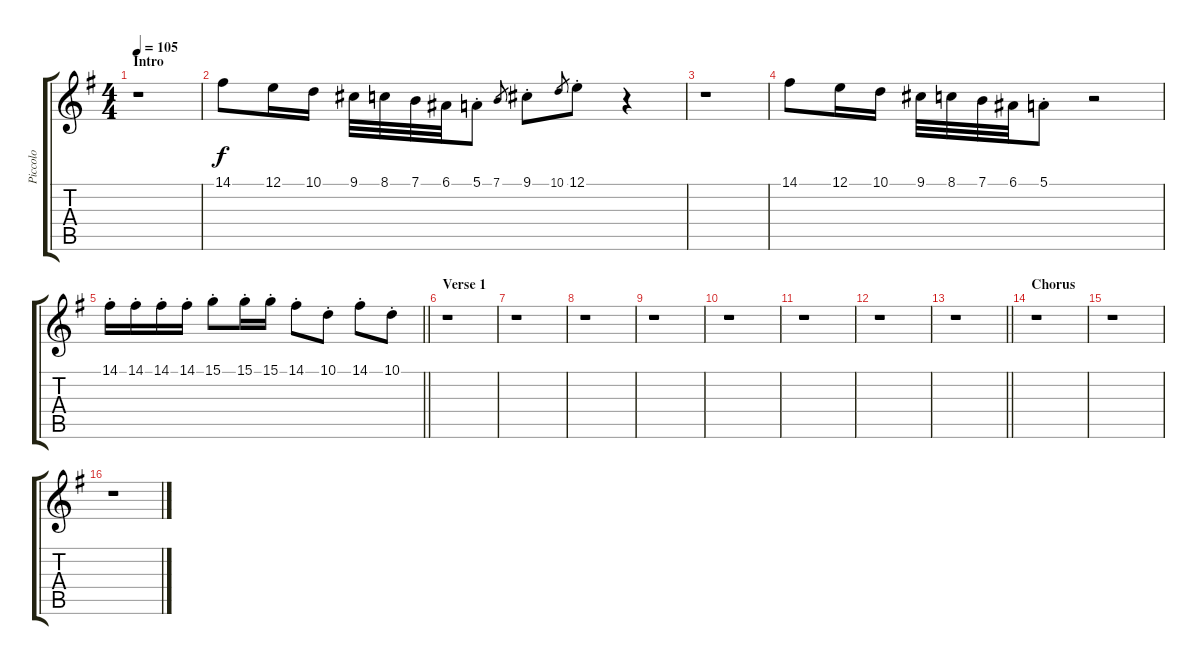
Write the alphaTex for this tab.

\track ("Piccolo" "Piccolo") {instrument piccolo}
\staff {score tabs}
\tuning (E4 B3 G3 D3 A2 E2) {hide}
\ts (4 4)
\section ("" "Intro")
\tempo 105
\clef g2
\ks g
r.1{dy f instrument piccolo} |
14.1.8 12.1.16 10.1.16 9.1.32 8.1.32 7.1.32 6.1.32 5.1{st}.8 7.1.8{gr} 9.1{st}.8 10.1.8{gr} 12.1{st}.8 r.4 |
r.1 |
14.1.8 12.1.16 10.1.16 9.1.32 8.1.32 7.1.32 6.1.32 5.1{st}.8 r.2 |
\barLineRight lightlight
14.1{st}.16 14.1{st}.16 14.1{st}.16 14.1{st}.16 15.1{st}.8 15.1{st}.16 15.1{st}.16 14.1{st}.8 10.1{st}.8 14.1{st}.8 10.1{st}.8 |
\section ("" "Verse 1")
r.1 |
r.1 |
r.1 |
r.1 |
r.1 |
r.1 |
r.1 |
\barLineRight lightlight
r.1 |
\section ("" "Chorus")
r.1 |
r.1 |
r.1
